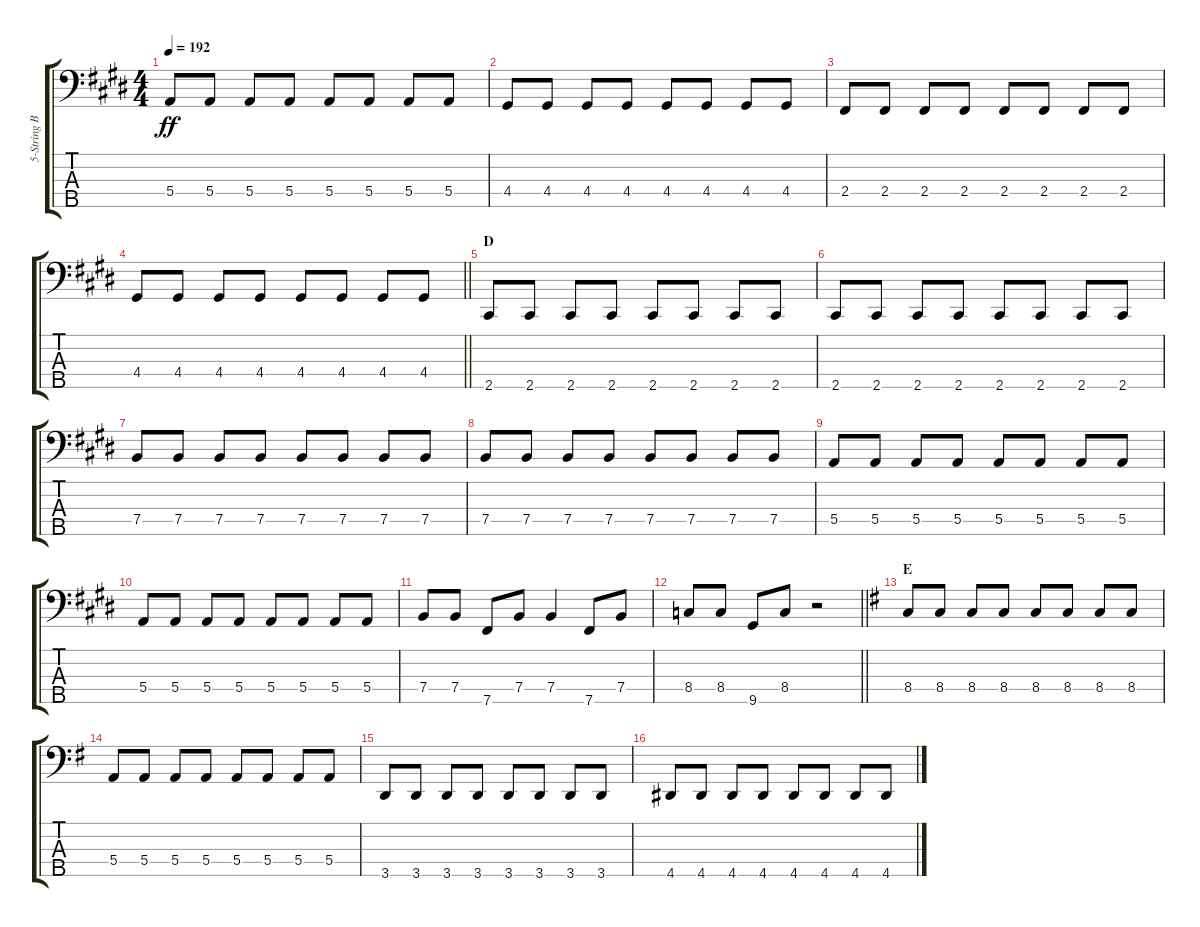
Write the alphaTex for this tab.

\track ("5-String Bass" "5-String B") {instrument electricbassfinger}
\staff {score tabs}
\tuning (G2 D2 A1 E1 B0) {hide}
\ts (4 4)
\tempo 192
\clef f4
\ks e
5.4.8{dy ff} 5.4.8 5.4.8 5.4.8 5.4.8 5.4.8 5.4.8 5.4.8 |
4.4.8 4.4.8 4.4.8 4.4.8 4.4.8 4.4.8 4.4.8 4.4.8 |
2.4.8 2.4.8 2.4.8 2.4.8 2.4.8 2.4.8 2.4.8 2.4.8 |
\barLineRight lightlight
4.4.8 4.4.8 4.4.8 4.4.8 4.4.8 4.4.8 4.4.8 4.4.8 |
\section ("" "D")
2.5.8 2.5.8 2.5.8 2.5.8 2.5.8 2.5.8 2.5.8 2.5.8 |
2.5.8 2.5.8 2.5.8 2.5.8 2.5.8 2.5.8 2.5.8 2.5.8 |
7.4.8 7.4.8 7.4.8 7.4.8 7.4.8 7.4.8 7.4.8 7.4.8 |
7.4.8 7.4.8 7.4.8 7.4.8 7.4.8 7.4.8 7.4.8 7.4.8 |
5.4.8 5.4.8 5.4.8 5.4.8 5.4.8 5.4.8 5.4.8 5.4.8 |
5.4.8 5.4.8 5.4.8 5.4.8 5.4.8 5.4.8 5.4.8 5.4.8 |
7.4.8 7.4.8 7.5.8 7.4.8 7.4.4 7.5.8 7.4.8 |
\barLineRight lightlight
8.4.8 8.4.8 9.5.8 8.4.8 r.2 |
\section ("" "E")
\ks g
8.4.8 8.4.8 8.4.8 8.4.8 8.4.8 8.4.8 8.4.8 8.4.8 |
5.4.8 5.4.8 5.4.8 5.4.8 5.4.8 5.4.8 5.4.8 5.4.8 |
3.5.8 3.5.8 3.5.8 3.5.8 3.5.8 3.5.8 3.5.8 3.5.8 |
4.5.8 4.5.8 4.5.8 4.5.8 4.5.8 4.5.8 4.5.8 4.5.8
